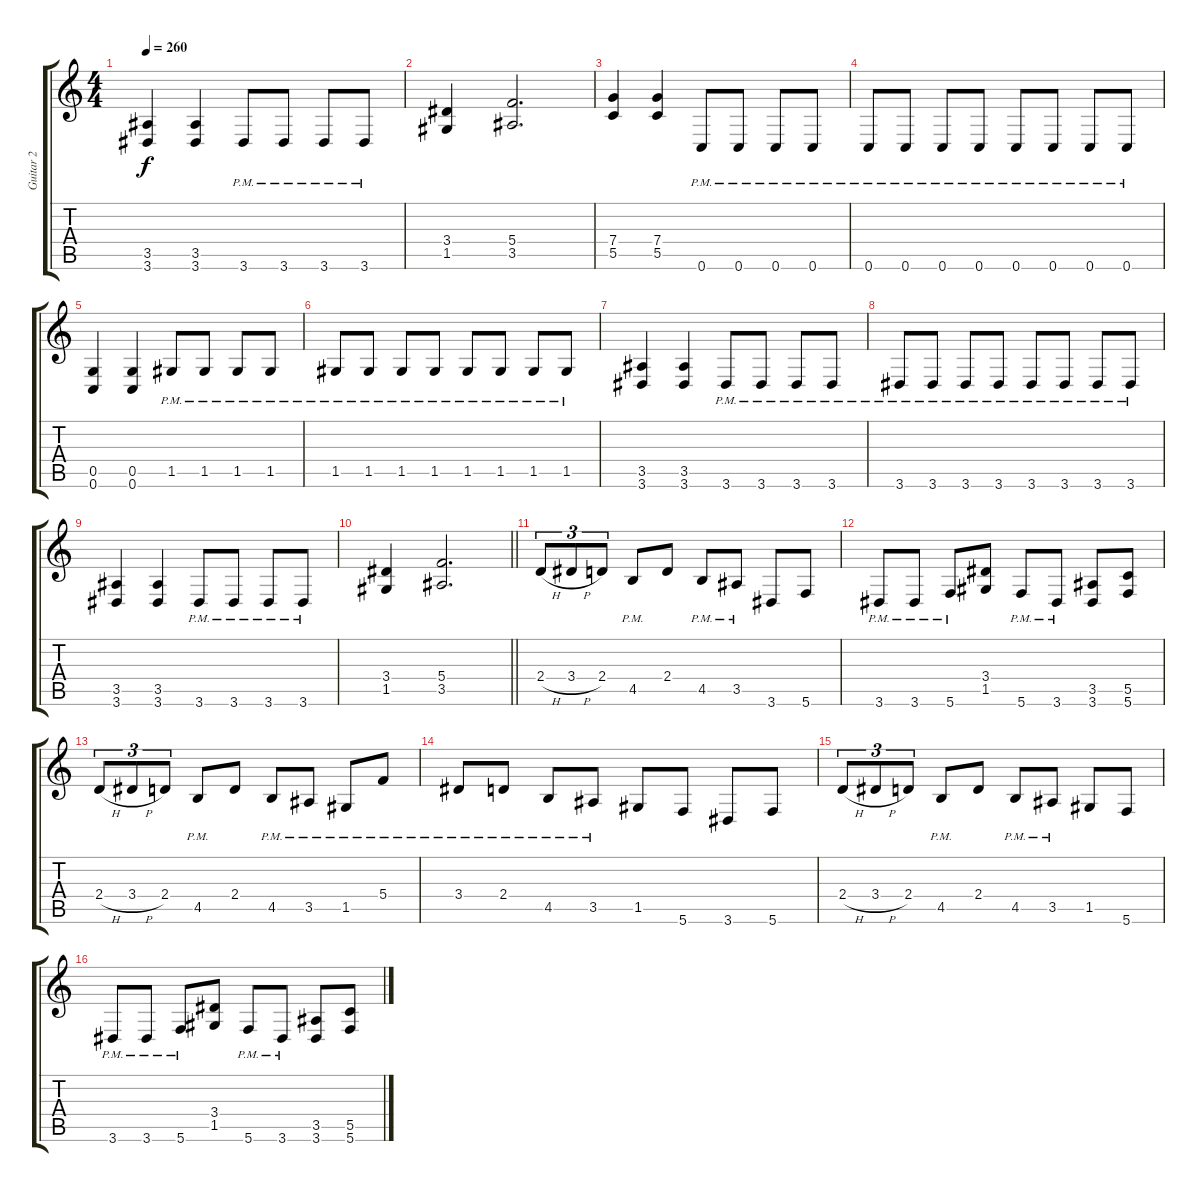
\track ("Guitar 2" "Guitar 2") {instrument distortionguitar}
\staff {score tabs}
\tuning (D4 A3 F3 C3 G2 C2) {hide}
\ts (4 4)
\tempo 260
\clef g2
\ks c
(3.5 3.6).4{dy f} (3.5 3.6).4 3.6{pm}.8 3.6{pm}.8 3.6{pm}.8 3.6{pm}.8 |
(3.4 1.5).4 (5.4 3.5).2{d} |
(7.4 5.5).4 (7.4 5.5).4 0.6{pm}.8 0.6{pm}.8 0.6{pm}.8 0.6{pm}.8 |
0.6{pm}.8 0.6{pm}.8 0.6{pm}.8 0.6{pm}.8 0.6{pm}.8 0.6{pm}.8 0.6{pm}.8 0.6{pm}.8 |
(0.5 0.6).4 (0.5 0.6).4 1.5{pm}.8 1.5{pm}.8 1.5{pm}.8 1.5{pm}.8 |
1.5{pm}.8 1.5{pm}.8 1.5{pm}.8 1.5{pm}.8 1.5{pm}.8 1.5{pm}.8 1.5{pm}.8 1.5{pm}.8 |
(3.5 3.6).4 (3.5 3.6).4 3.6{pm}.8 3.6{pm}.8 3.6{pm}.8 3.6{pm}.8 |
3.6{pm}.8 3.6{pm}.8 3.6{pm}.8 3.6{pm}.8 3.6{pm}.8 3.6{pm}.8 3.6{pm}.8 3.6{pm}.8 |
(3.5 3.6).4 (3.5 3.6).4 3.6{pm}.8 3.6{pm}.8 3.6{pm}.8 3.6{pm}.8 |
\barLineRight lightlight
(3.4 1.5).4 (5.4 3.5).2{d} |
2.4{h}.8{tu (3 2) balance 16} 3.4{h}.8{tu (3 2)} 2.4.8{tu (3 2)} 4.5{pm}.8 2.4.8 4.5{pm}.8 3.5{pm}.8 3.6.8 5.6.8 |
3.6{pm}.8 3.6{pm}.8 5.6{pm}.8 (3.4 1.5).8 5.6{pm}.8 3.6{pm}.8 (3.5 3.6).8 (5.5 5.6).8 |
2.4{h}.8{tu (3 2)} 3.4{h}.8{tu (3 2)} 2.4.8{tu (3 2)} 4.5{pm}.8 2.4.8 4.5{pm}.8 3.5{pm}.8 1.5{pm}.8 5.4{pm}.8 |
3.4{pm}.8 2.4{pm}.8 4.5{pm}.8 3.5{pm}.8 1.5.8 5.6.8 3.6.8 5.6.8 |
2.4{h}.8{tu (3 2)} 3.4{h}.8{tu (3 2)} 2.4.8{tu (3 2)} 4.5{pm}.8 2.4.8 4.5{pm}.8 3.5{pm}.8 1.5.8 5.6.8 |
3.6{pm}.8 3.6{pm}.8 5.6{pm}.8 (3.4 1.5).8 5.6{pm}.8 3.6{pm}.8 (3.5 3.6).8 (5.5 5.6).8
